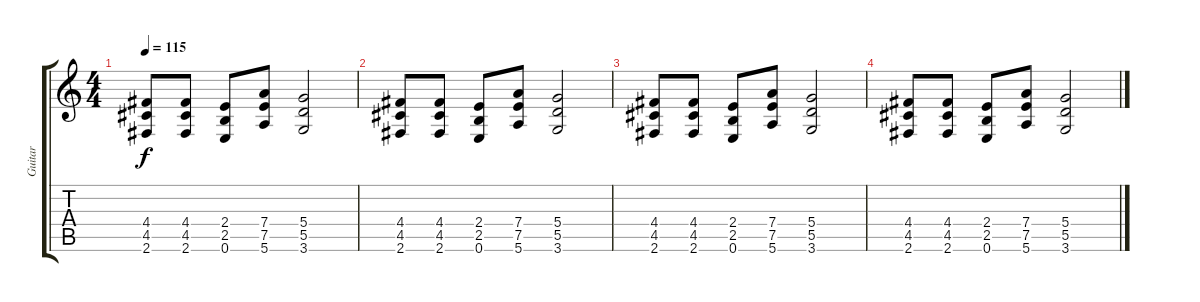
\track ("Guitar" "Guitar") {instrument overdrivenguitar}
\staff {score tabs}
\tuning (E4 B3 G3 D3 A2 E2) {hide}
\ts (4 4)
\tempo 115
\clef g2
\ks c
(4.4 4.5 2.6).8{dy f} (4.4 4.5 2.6).8 (2.4 2.5 0.6).8 (7.4 7.5 5.6).8 (5.4 5.5 3.6).2 |
(4.4 4.5 2.6).8 (4.4 4.5 2.6).8 (2.4 2.5 0.6).8 (7.4 7.5 5.6).8 (5.4 5.5 3.6).2 |
(4.4 4.5 2.6).8 (4.4 4.5 2.6).8 (2.4 2.5 0.6).8 (7.4 7.5 5.6).8 (5.4 5.5 3.6).2 |
(4.4 4.5 2.6).8 (4.4 4.5 2.6).8 (2.4 2.5 0.6).8 (7.4 7.5 5.6).8 (5.4 5.5 3.6).2
